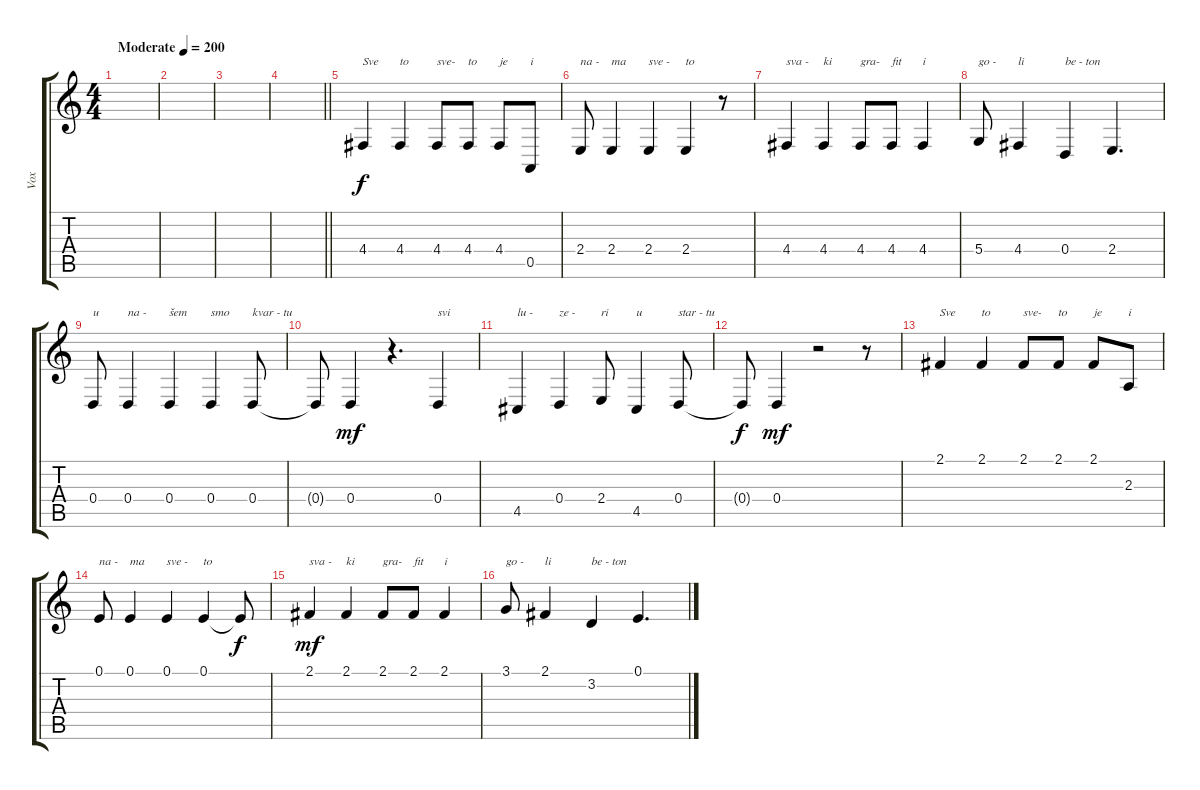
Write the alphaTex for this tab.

\track ("Vox" "Vox") {instrument lead2sawtooth}
\staff {score tabs}
\tuning (E4 B3 G3 D3 A2 E2) {hide}
\ts (4 4)
\tempo (200 "Moderate")
\clef g2
\ks c
|
|
|
\barLineRight lightlight
|
4.4.4{txt "Sve "} 4.4.4{txt "to"} 4.4.8{txt "sve-"} 4.4.8{txt "to"} 4.4.8{txt "je   "} 0.5.8{txt "i"} |
2.4.8{txt "na -"} 2.4.4{txt "ma"} 2.4.4{txt "sve - "} 2.4.4{txt "to"} r.8 |
4.4.4{txt "sva -"} 4.4.4{txt "ki"} 4.4.8{txt "gra-"} 4.4.8{txt "fit"} 4.4.4{txt "i"} |
5.4.8{txt "go -"} 4.4.4{txt "li"} 0.4.4{txt "be - ton"} 2.4.4{d} |
0.4.8{txt "u"} 0.4.4{txt "na -"} 0.4.4{txt "šem"} 0.4.4{txt "smo"} 0.4.8{txt "kvar - tu"} |
0.4{t}.8{dy f} 0.4.4{dy mf} r.4{d} 0.4.4{txt "svi"} |
4.5.4{txt "lu -"} 0.4.4{txt "ze -"} 2.4.8{txt "ri"} 4.5.4{txt "u"} 0.4.8{txt "star - tu"} |
0.4{t}.8{dy f} 0.4.4{dy mf} r.2 r.8 |
2.1.4{txt "Sve "} 2.1.4{txt "to"} 2.1.8{txt "sve-"} 2.1.8{txt "to"} 2.1.8{txt "je   "} 2.3.8{txt "i"} |
0.1.8{txt "na -"} 0.1.4{txt "ma"} 0.1.4{txt "sve - "} 0.1.4{txt "to"} 0.1{t}.8{dy f} |
2.1.4{txt "sva -" dy mf} 2.1.4{txt "ki"} 2.1.8{txt "gra-"} 2.1.8{txt "fit"} 2.1.4{txt "i"} |
3.1.8{txt "go -"} 2.1.4{txt "li"} 3.2.4{txt "be - ton"} 0.1.4{d}
